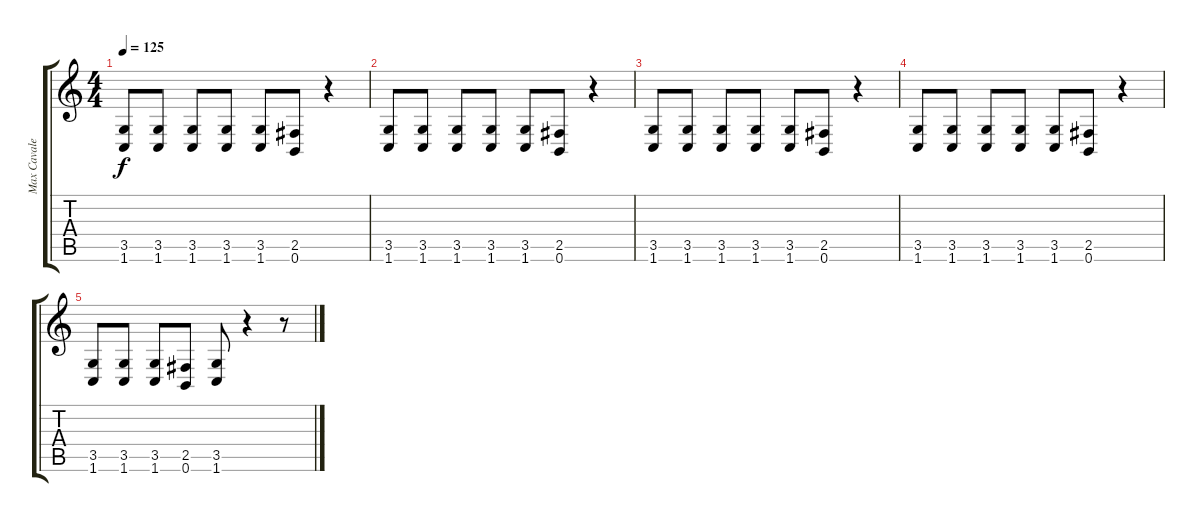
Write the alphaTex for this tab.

\track ("Max Cavalera" "Max Cavale") {instrument distortionguitar}
\staff {score tabs}
\tuning (B3 Gb3 D3 A2 E2 B1) {hide}
\ts (4 4)
\tempo 125
\clef g2
\ks c
(3.5 1.6).8{dy f} (3.5 1.6).8 (3.5 1.6).8 (3.5 1.6).8 (3.5 1.6).8 (2.5 0.6).8 r.4 |
(3.5 1.6).8 (3.5 1.6).8 (3.5 1.6).8 (3.5 1.6).8 (3.5 1.6).8 (2.5 0.6).8 r.4 |
(3.5 1.6).8 (3.5 1.6).8 (3.5 1.6).8 (3.5 1.6).8 (3.5 1.6).8 (2.5 0.6).8 r.4 |
(3.5 1.6).8 (3.5 1.6).8 (3.5 1.6).8 (3.5 1.6).8 (3.5 1.6).8 (2.5 0.6).8 r.4 |
(3.5 1.6).8 (3.5 1.6).8 (3.5 1.6).8 (2.5 0.6).8 (3.5 1.6).8 r.4 r.8
